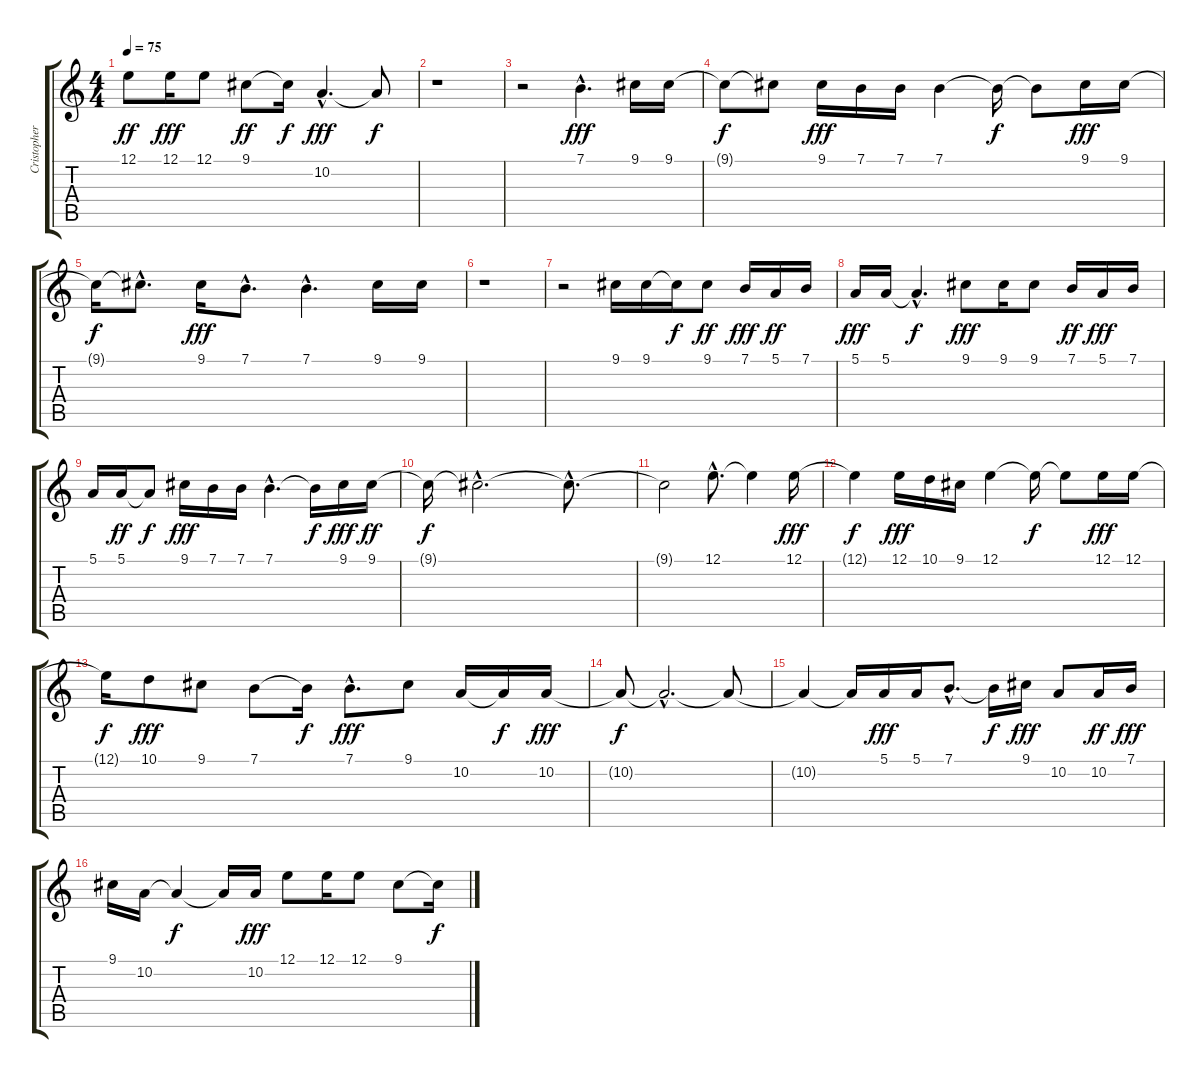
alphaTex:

\track ("Cristopher Cross" "Cristopher") {instrument voiceoohs}
\staff {score tabs}
\tuning (E4 B3 G3 D3 A2 E2) {hide}
\ts (4 4)
\tempo 75
\clef g2
\ks c
12.1.8{dy ff} 12.1.16{dy fff} 12.1.8 9.1.8{dy ff} 9.1{t}.16{dy f} 10.2{hac}.4{d dy fff} 10.2{t}.8{dy f} |
r.1 |
r.2 7.1{hac}.4{d dy fff} 9.1.16 9.1.16 |
9.1{t}.8{dy f} 9.1{t}.8 9.1.16{dy fff} 7.1.16 7.1.16 7.1.4 7.1{t}.16{dy f} 7.1{t}.8 9.1.16{dy fff} 9.1.16 |
9.1{t}.16{dy f} 9.1{hac t}.8{d} 9.1.16{dy fff} 7.1{hac}.8{d} 7.1{hac}.4{d} 9.1.16 9.1.16 |
r.1 |
r.2 9.1.16 9.1.16 9.1{t}.16{dy f} 9.1.8{dy ff} 7.1.16{dy fff} 5.1.16{dy ff} 7.1.16 |
5.1.16{dy fff} 5.1.16 5.1{hac t}.4{d dy f} 9.1.8{dy fff} 9.1.16 9.1.8 7.1.16{dy ff} 5.1.16{dy fff} 7.1.16 |
5.1.16 5.1.16{dy ff} 5.1{t}.8{dy f} 9.1.16{dy fff} 7.1.16 7.1.16 7.1{hac}.4{d} 7.1{t}.16{dy f} 9.1.16{dy fff} 9.1.16{dy ff} |
9.1{t}.16{dy f} 9.1{hac t}.2{d} 9.1{hac t}.8{d} |
9.1{t}.2 12.1{hac}.8{d} 12.1{t}.4 12.1.16{dy fff} |
12.1{t}.4{dy f} 12.1.16{dy fff} 10.1.16 9.1.16 12.1.4 12.1{t}.16{dy f} 12.1{t}.8 12.1.16{dy fff} 12.1.16 |
12.1{t}.16{dy f} 10.1.8{dy fff} 9.1.8 7.1.8 7.1{t}.16{dy f} 7.1{hac}.8{d dy fff} 9.1.8 10.2.16 10.2{t}.16{dy f} 10.2.16{dy fff} |
10.2{t}.8{dy f} 10.2{hac t}.2{d} 10.2{t}.8 |
10.2{t}.4 10.2{t}.16 5.1.16{dy fff} 5.1.16 7.1{hac}.8{d} 7.1{t}.16{dy f} 9.1.16{dy fff} 10.2.8 10.2.16{dy ff} 7.1.16{dy fff} |
9.1.16 10.2.16 10.2{t}.4{dy f} 10.2{t}.16 10.2.16{dy fff} 12.1.8 12.1.16 12.1.8 9.1.8 9.1{t}.16{dy f}
